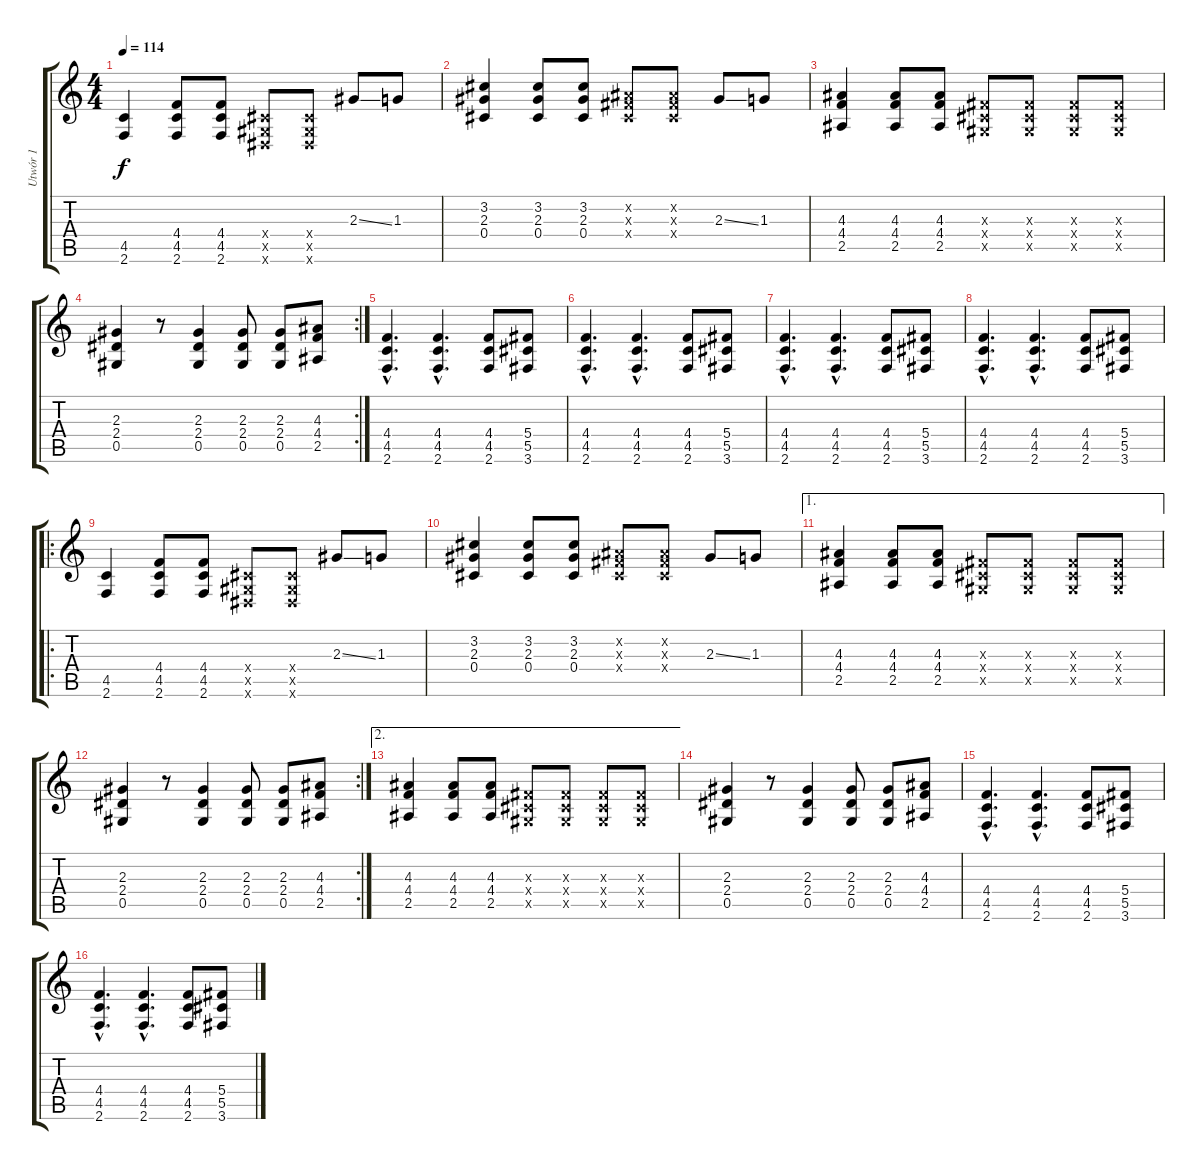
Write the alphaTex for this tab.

\track ("Utwór 1" "Utwór 1") {instrument overdrivenguitar}
\staff {score tabs}
\tuning (Eb4 Bb3 Gb3 Db3 Ab2 Eb2) {hide}
\ts (4 4)
\tempo 114
\clef g2
\ks c
(4.5 2.6).4{dy f instrument overdrivenguitar} (4.4 4.5 2.6).8 (4.4 4.5 2.6).8 (0.4{x} 0.5{x} 0.6{x}).8 (0.4{x} 0.5{x} 0.6{x}).8 2.3{ss}.8 1.3.8 |
(3.2 2.3 0.4).4 (3.2 2.3 0.4).8 (3.2 2.3 0.4).8 (0.2{x} 0.3{x} 0.4{x}).8 (0.2{x} 0.3{x} 0.4{x}).8 2.3{ss}.8 1.3.8 |
(4.3 4.4 2.5).4 (4.3 4.4 2.5).8 (4.3 4.4 2.5).8 (0.3{x} 0.4{x} 0.5{x}).8 (0.3{x} 0.4{x} 0.5{x}).8 (0.3{x} 0.4{x} 0.5{x}).8 (0.3{x} 0.4{x} 0.5{x}).8 |
\rc 2
(2.3 2.4 0.5).4 r.8 (2.3 2.4 0.5).4 (2.3 2.4 0.5).8 (2.3 2.4 0.5).8 (4.3 4.4 2.5).8 |
(4.4{hac} 4.5{hac} 2.6{hac}).4{d} (4.4{hac} 4.5{hac} 2.6{hac}).4{d} (4.4 4.5 2.6).8 (5.4 5.5 3.6).8 |
(4.4{hac} 4.5{hac} 2.6{hac}).4{d} (4.4{hac} 4.5{hac} 2.6{hac}).4{d} (4.4 4.5 2.6).8 (5.4 5.5 3.6).8 |
(4.4{hac} 4.5{hac} 2.6{hac}).4{d} (4.4{hac} 4.5{hac} 2.6{hac}).4{d} (4.4 4.5 2.6).8 (5.4 5.5 3.6).8 |
(4.4{hac} 4.5{hac} 2.6{hac}).4{d} (4.4{hac} 4.5{hac} 2.6{hac}).4{d} (4.4 4.5 2.6).8 (5.4 5.5 3.6).8 |
\ro
(4.5 2.6).4 (4.4 4.5 2.6).8 (4.4 4.5 2.6).8 (0.4{x} 0.5{x} 0.6{x}).8 (0.4{x} 0.5{x} 0.6{x}).8 2.3{ss}.8 1.3.8 |
(3.2 2.3 0.4).4 (3.2 2.3 0.4).8 (3.2 2.3 0.4).8 (0.2{x} 0.3{x} 0.4{x}).8 (0.2{x} 0.3{x} 0.4{x}).8 2.3{ss}.8 1.3.8 |
\ae 1
(4.3 4.4 2.5).4 (4.3 4.4 2.5).8 (4.3 4.4 2.5).8 (0.3{x} 0.4{x} 0.5{x}).8 (0.3{x} 0.4{x} 0.5{x}).8 (0.3{x} 0.4{x} 0.5{x}).8 (0.3{x} 0.4{x} 0.5{x}).8 |
\rc 2
(2.3 2.4 0.5).4 r.8 (2.3 2.4 0.5).4 (2.3 2.4 0.5).8 (2.3 2.4 0.5).8 (4.3 4.4 2.5).8 |
\ae 2
(4.3 4.4 2.5).4 (4.3 4.4 2.5).8 (4.3 4.4 2.5).8 (0.3{x} 0.4{x} 0.5{x}).8 (0.3{x} 0.4{x} 0.5{x}).8 (0.3{x} 0.4{x} 0.5{x}).8 (0.3{x} 0.4{x} 0.5{x}).8 |
(2.3 2.4 0.5).4 r.8 (2.3 2.4 0.5).4 (2.3 2.4 0.5).8 (2.3 2.4 0.5).8 (4.3 4.4 2.5).8 |
(4.4{hac} 4.5{hac} 2.6{hac}).4{d} (4.4{hac} 4.5{hac} 2.6{hac}).4{d} (4.4 4.5 2.6).8 (5.4 5.5 3.6).8 |
(4.4{hac} 4.5{hac} 2.6{hac}).4{d} (4.4{hac} 4.5{hac} 2.6{hac}).4{d} (4.4 4.5 2.6).8 (5.4 5.5 3.6).8
